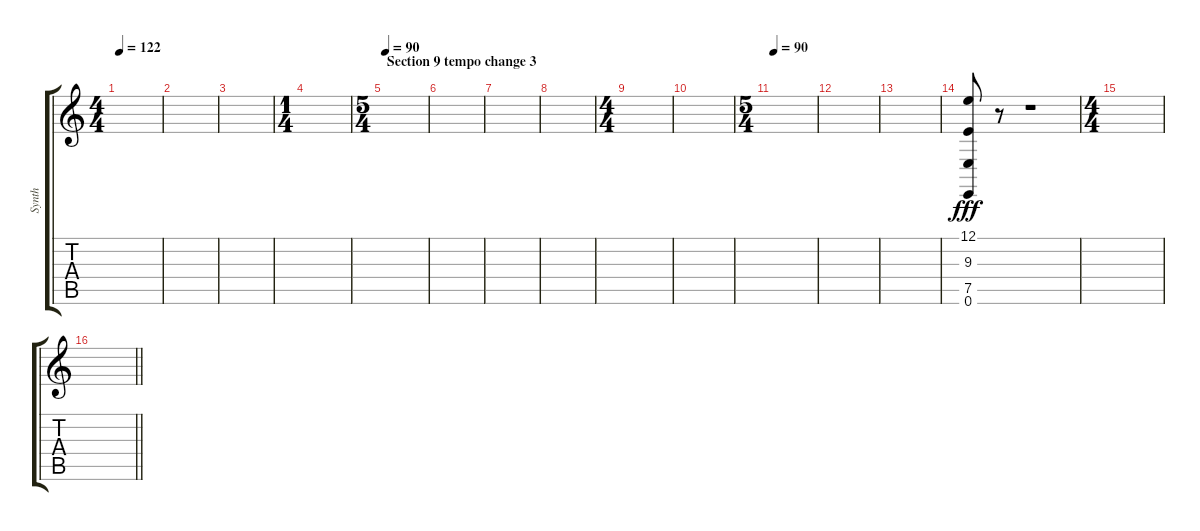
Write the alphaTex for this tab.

\track ("Synth" "Synth") {instrument tremolostrings}
\staff {score tabs}
\tuning (E4 B3 G3 D3 A2 E2) {hide}
\ts (4 4)
\tempo 122
\clef g2
\ks c
|
|
|
\ts (1 4)
|
\ts (5 4)
\section ("" "Section 9 tempo change 3")
\tempo 90
|
|
|
|
\ts (4 4)
|
|
\ts (5 4)
\tempo 90
|
|
|
(12.1 9.3 7.5 0.6).8{dy fff volume 16 balance 8 instrument fx7echoes} r.8 r.1 |
\ts (4 4)
|
\barLineRight lightlight
